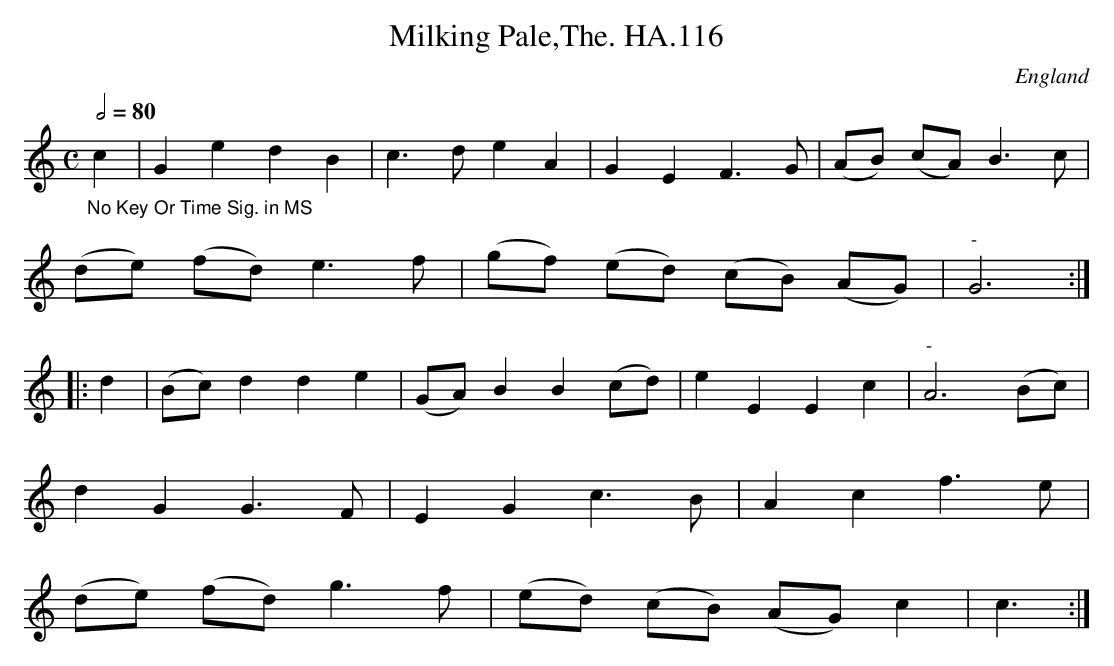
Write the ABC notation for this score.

X:1
T:Milking Pale,The. HA.116
M:C
L:1/8
Q:1/2=80
O:England
K:C major
"_No Key Or Time Sig. in MS"c2|G2e2d2B2|c3de2A2|G2E2F3G|(AB) (cA)B3c|!
(de) (fd)e3f|(gf) (ed) (cB) (AG)|"-"G6:|!
|:d2|(Bc) d2d2e2|(GA)B2B2(cd)|e2E2E2c2|"-"A6(Bc)|!
d2G2G3F|E2G2c3B|A2c2f3e|!
(de) (fd)g3f|(ed) (cB) (AG) c2|c3:|
